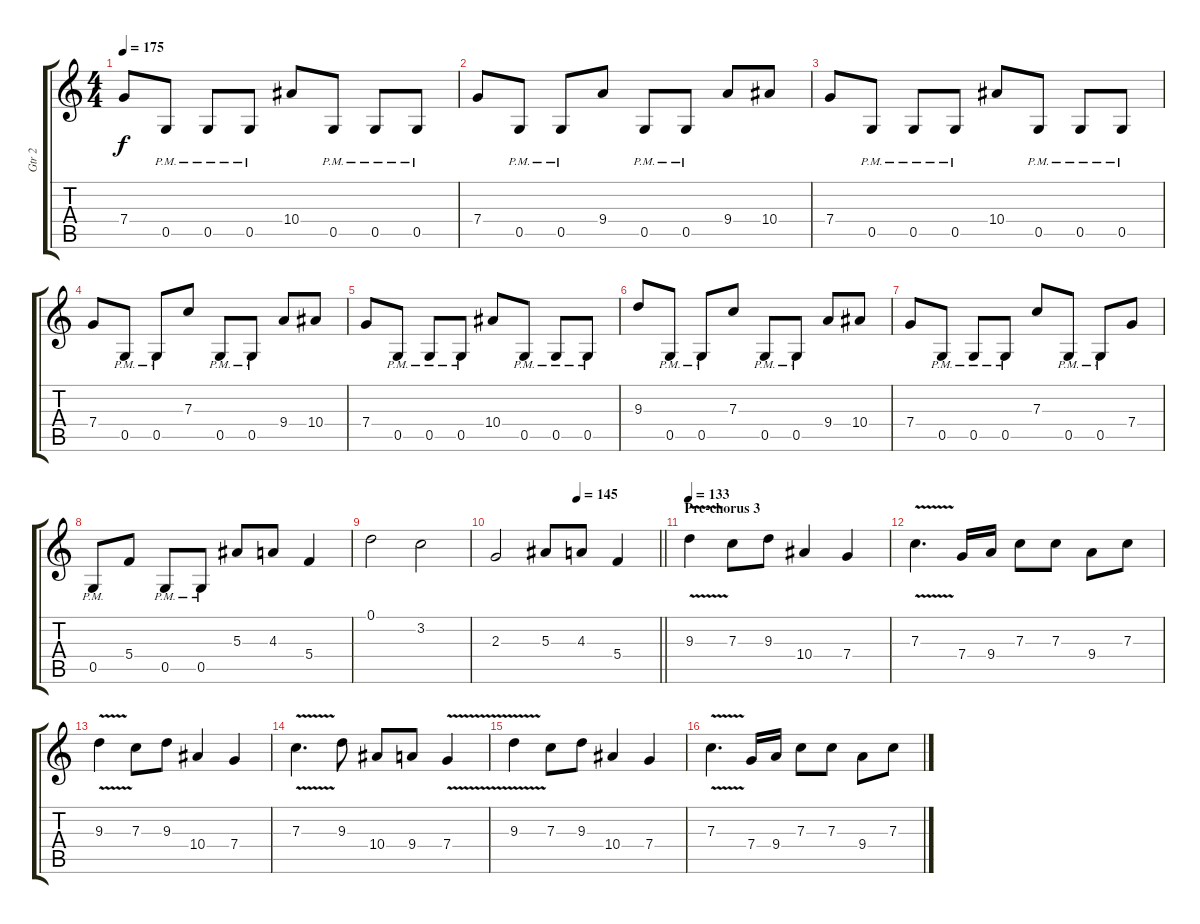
\track ("Gtr 2" "Gtr 2") {instrument distortionguitar}
\staff {score tabs}
\tuning (D4 A3 F3 C3 G2 D2) {hide}
\ts (4 4)
\tempo 175
\clef g2
\ks c
7.4.8{dy f} 0.5{pm}.8 0.5{pm}.8 0.5{pm}.8 10.4.8 0.5{pm}.8 0.5{pm}.8 0.5{pm}.8 |
7.4.8 0.5{pm}.8 0.5{pm}.8 9.4.8 0.5{pm}.8 0.5{pm}.8 9.4.8 10.4.8 |
7.4.8 0.5{pm}.8 0.5{pm}.8 0.5{pm}.8 10.4.8 0.5{pm}.8 0.5{pm}.8 0.5{pm}.8 |
7.4.8 0.5{pm}.8 0.5{pm}.8 7.3.8 0.5{pm}.8 0.5{pm}.8 9.4.8 10.4.8 |
7.4.8 0.5{pm}.8 0.5{pm}.8 0.5{pm}.8 10.4.8 0.5{pm}.8 0.5{pm}.8 0.5{pm}.8 |
9.3.8 0.5{pm}.8 0.5{pm}.8 7.3.8 0.5{pm}.8 0.5{pm}.8 9.4.8 10.4.8 |
7.4.8 0.5{pm}.8 0.5{pm}.8 0.5{pm}.8 7.3.8 0.5{pm}.8 0.5{pm}.8 7.4.8 |
0.5{pm}.8 5.4.8 0.5{pm}.8 0.5{pm}.8 5.3.8 4.3.8 5.4.4 |
0.1.2 3.2.2 |
\tempo (145 0.5)
\barLineRight lightlight
2.3.2 5.3.8 4.3.8 5.4.4 |
\section ("" "Pre-chorus 3")
\tempo 133
9.3{v}.4 7.3.8 9.3.8 10.4.4 7.4.4 |
7.3{v}.4{d} 7.4.16 9.4.16 7.3.8 7.3.8 9.4.8 7.3.8 |
9.3{v}.4 7.3.8 9.3.8 10.4.4 7.4.4 |
7.3{v}.4{d} 9.3.8 10.4.8 9.4.8 7.4{v}.4 |
9.3{v}.4 7.3.8 9.3.8 10.4.4 7.4.4 |
7.3{v}.4{d} 7.4.16 9.4.16 7.3.8 7.3.8 9.4.8 7.3.8
